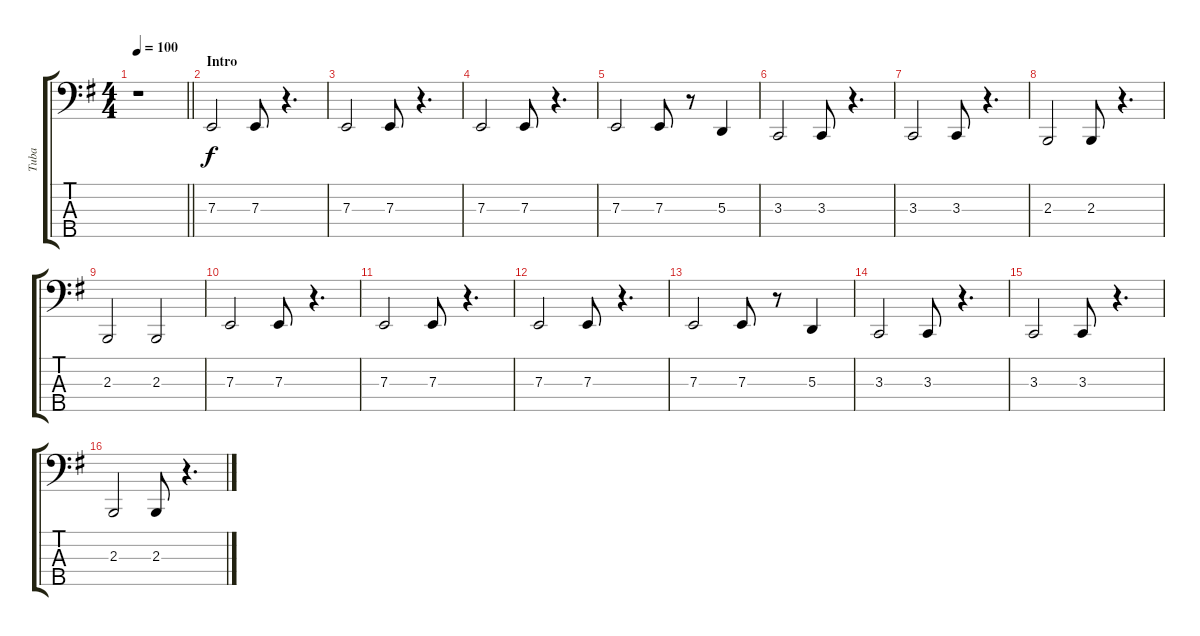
\track ("Tuba" "Tuba") {instrument tuba}
\staff {score tabs}
\tuning (G2 D2 A1 E1 B0) {hide}
\ts (4 4)
\tempo 100
\clef f4
\barLineRight lightlight
\ks eminor
r.1{dy f instrument tuba} |
\section ("" "Intro")
7.3.2 7.3.8 r.4{d} |
7.3.2 7.3.8 r.4{d} |
7.3.2 7.3.8 r.4{d} |
7.3.2 7.3.8 r.8 5.3.4 |
3.3.2 3.3.8 r.4{d} |
3.3.2 3.3.8 r.4{d} |
2.3.2 2.3.8 r.4{d} |
2.3.2 2.3.2 |
7.3.2 7.3.8 r.4{d} |
7.3.2 7.3.8 r.4{d} |
7.3.2 7.3.8 r.4{d} |
7.3.2 7.3.8 r.8 5.3.4 |
3.3.2 3.3.8 r.4{d} |
3.3.2 3.3.8 r.4{d} |
2.3.2 2.3.8 r.4{d}
